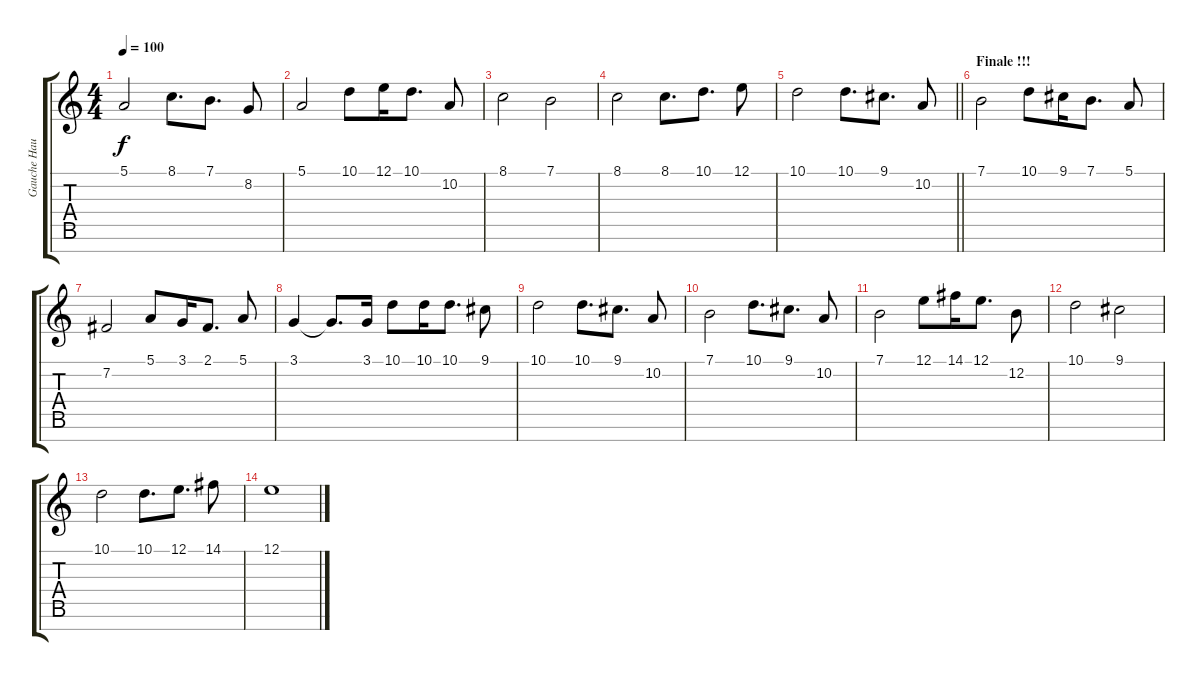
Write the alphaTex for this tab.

\track ("Gauche Haute" "Gauche Hau") {instrument acousticgrandpiano}
\staff {score tabs}
\tuning (E4 B3 G3 D3 A2 E2 B1) {hide}
\ts (4 4)
\tempo 100
\clef g2
\ks c
5.1.2{dy f} 8.1.8{d} 7.1.8{d} 8.2.8 |
5.1.2 10.1.8 12.1.16 10.1.8{d} 10.2.8 |
8.1.2 7.1.2 |
8.1.2 8.1.8{d} 10.1.8{d} 12.1.8 |
\barLineRight lightlight
10.1.2 10.1.8{d} 9.1.8{d} 10.2.8 |
\section ("" "Finale !!!")
7.1.2 10.1.8 9.1.16 7.1.8{d} 5.1.8 |
7.2.2 5.1.8 3.1.16 2.1.8{d} 5.1.8 |
3.1.4 3.1{t}.8{d} 3.1.16 10.1.8 10.1.16 10.1.8{d} 9.1.8 |
10.1.2 10.1.8{d} 9.1.8{d} 10.2.8 |
7.1.2 10.1.8{d} 9.1.8{d} 10.2.8 |
7.1.2 12.1.8 14.1.16 12.1.8{d} 12.2.8 |
10.1.2 9.1.2 |
10.1.2 10.1.8{d} 12.1.8{d} 14.1.8 |
12.1.1
